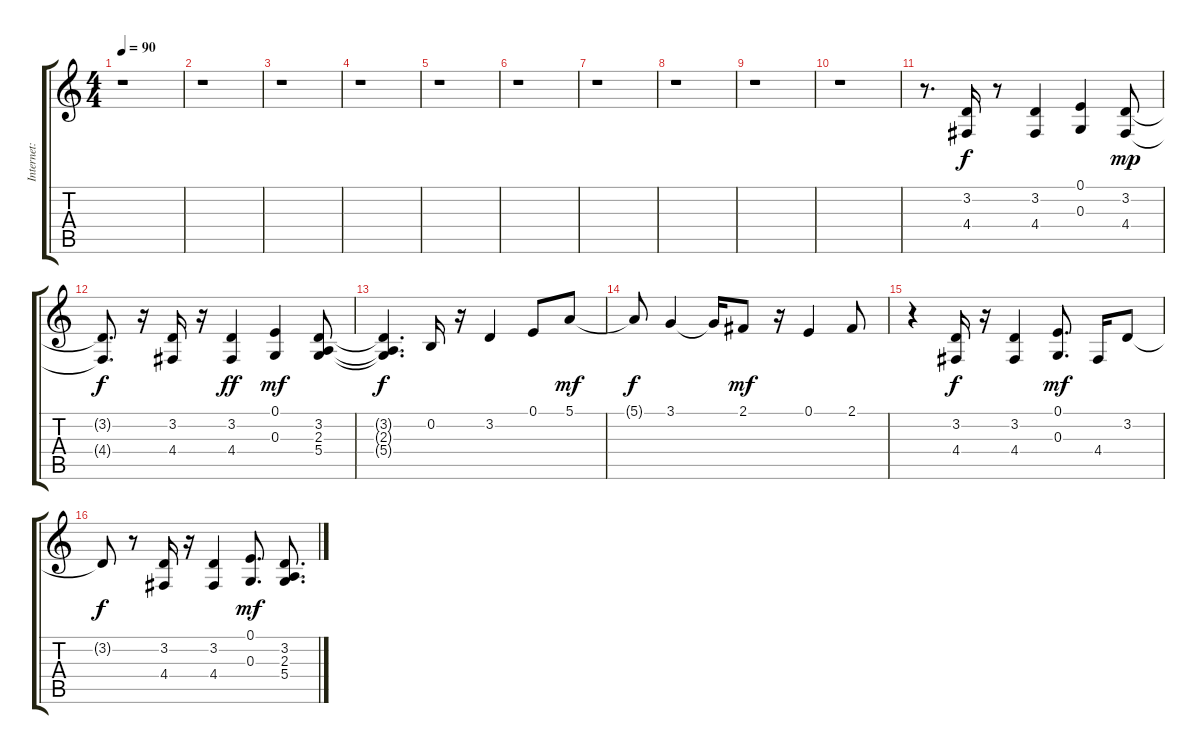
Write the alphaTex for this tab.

\track ("Internet:" "Internet:") {instrument choiraahs}
\staff {score tabs}
\tuning (E4 B3 G3 D3 A2 E2) {hide}
\ts (4 4)
\tempo 90
\clef g2
\ks c
r.1{dy f} |
r.1 |
r.1 |
r.1 |
r.1 |
r.1 |
r.1 |
r.1 |
r.1 |
r.1 |
r.8{d} (3.2 4.4).16 r.8 (3.2 4.4).4 (0.1 0.3).4 (3.2 4.4).8{dy mp} |
(3.2{t} 4.4{t}).8{d dy f} r.16 (3.2 4.4).16 r.16 (3.2 4.4).4{dy ff} (0.1 0.3).4{dy mf} (3.2 2.3 5.4).8 |
(3.2{t} 2.3{t} 5.4{t}).4{d dy f} 0.2.16 r.16 3.2.4 0.1.8 5.1.8{dy mf} |
5.1{t}.8{dy f} 3.1.4 3.1{t}.16 2.1.8{dy mf} r.16 0.1.4 2.1.8 |
r.4 (3.2 4.4).16{dy f} r.16 (3.2 4.4).4 (0.1 0.3).8{d dy mf} 4.4.16 3.2.8 |
3.2{t}.8{dy f} r.8 (3.2 4.4).16 r.16 (3.2 4.4).4 (0.1 0.3).8{d dy mf} (3.2 2.3 5.4).8{d}
